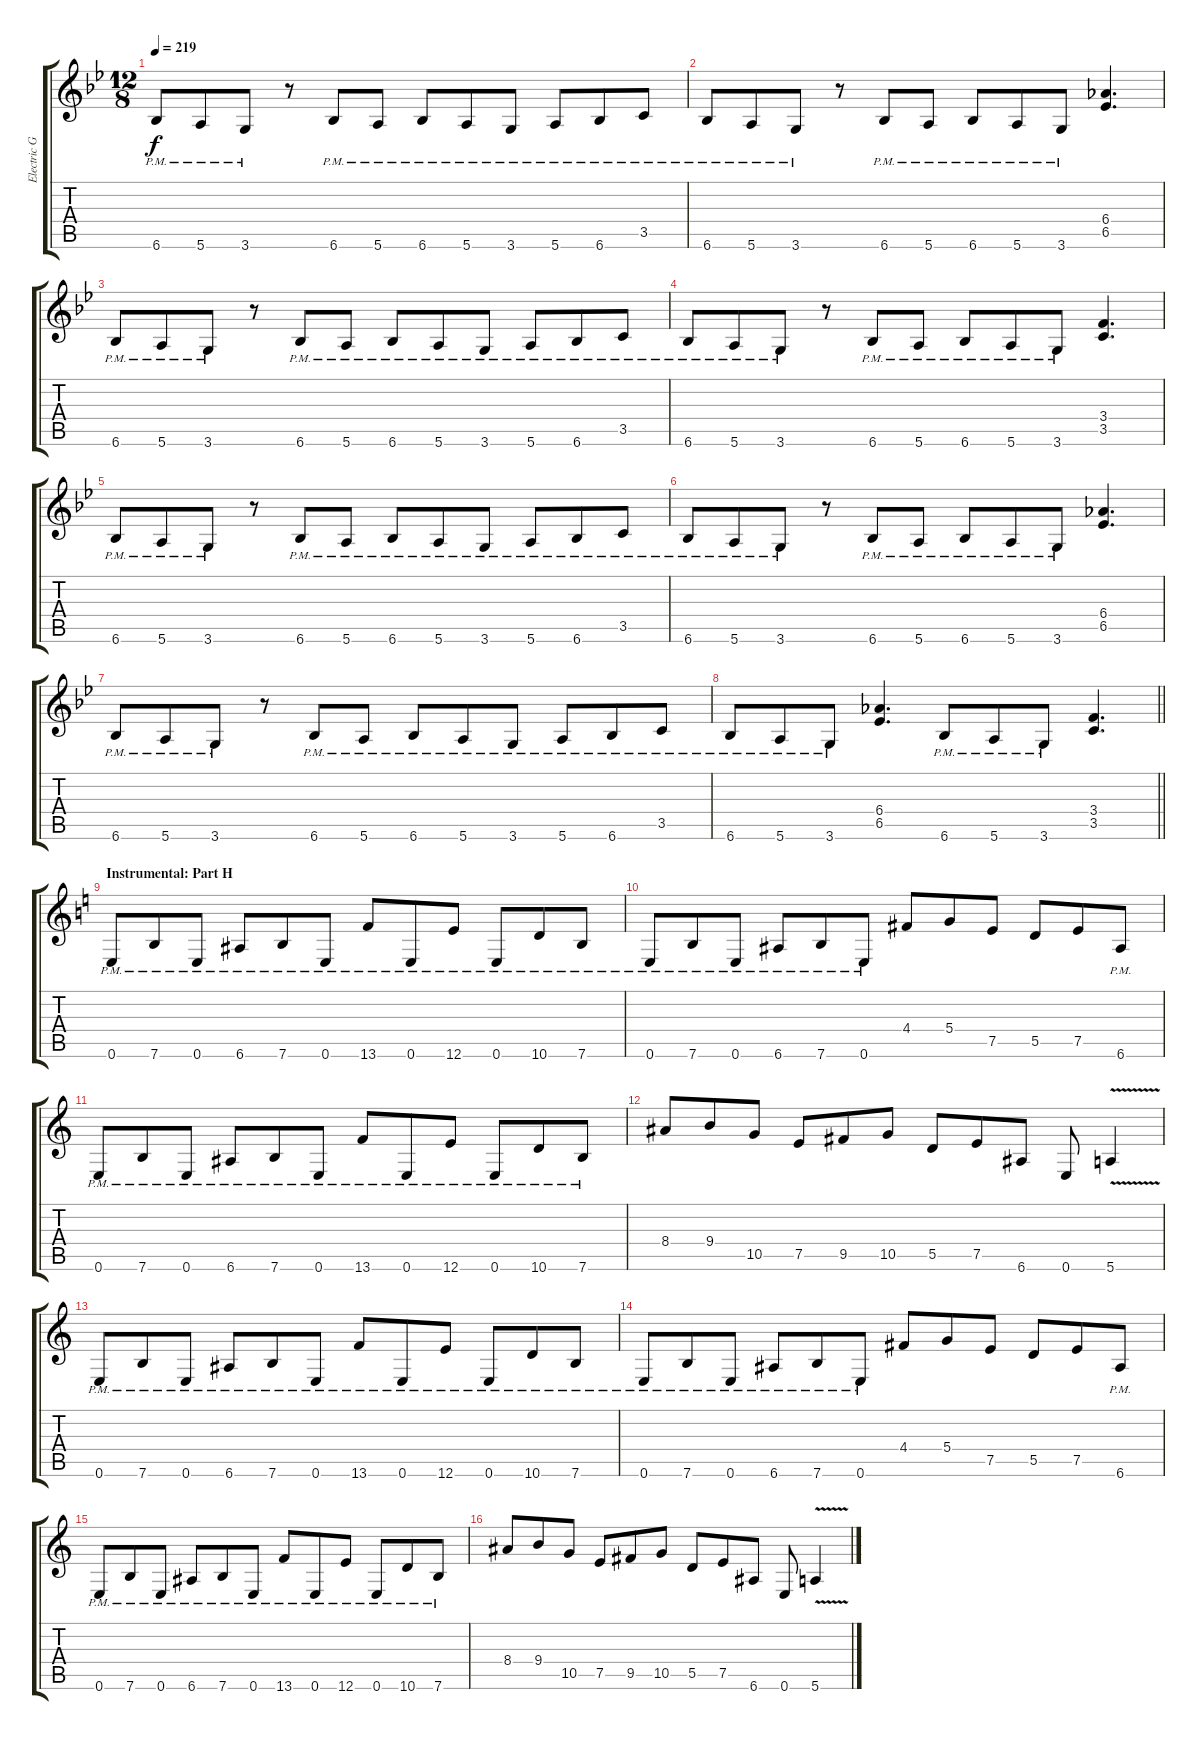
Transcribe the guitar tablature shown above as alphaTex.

\track ("Electric Guitar I" "Electric G") {instrument distortionguitar}
\staff {score tabs}
\tuning (E4 B3 G3 D3 A2 E2) {hide}
\ts (12 8)
\tempo 219
\clef g2
\ks bb
6.6{pm}.8{dy f} 5.6{pm}.8 3.6{pm}.8 r.8 6.6{pm}.8 5.6{pm}.8 6.6{pm}.8 5.6{pm}.8 3.6{pm}.8 5.6{pm}.8 6.6{pm}.8 3.5{pm}.8 |
6.6{pm}.8 5.6{pm}.8 3.6{pm}.8 r.8 6.6{pm}.8 5.6{pm}.8 6.6{pm}.8 5.6{pm}.8 3.6{pm}.8 (6.4 6.5).4{d} |
6.6{pm}.8 5.6{pm}.8 3.6{pm}.8 r.8 6.6{pm}.8 5.6{pm}.8 6.6{pm}.8 5.6{pm}.8 3.6{pm}.8 5.6{pm}.8 6.6{pm}.8 3.5{pm}.8 |
6.6{pm}.8 5.6{pm}.8 3.6{pm}.8 r.8 6.6{pm}.8 5.6{pm}.8 6.6{pm}.8 5.6{pm}.8 3.6{pm}.8 (3.4 3.5).4{d} |
6.6{pm}.8 5.6{pm}.8 3.6{pm}.8 r.8 6.6{pm}.8 5.6{pm}.8 6.6{pm}.8 5.6{pm}.8 3.6{pm}.8 5.6{pm}.8 6.6{pm}.8 3.5{pm}.8 |
6.6{pm}.8 5.6{pm}.8 3.6{pm}.8 r.8 6.6{pm}.8 5.6{pm}.8 6.6{pm}.8 5.6{pm}.8 3.6{pm}.8 (6.4 6.5).4{d} |
6.6{pm}.8 5.6{pm}.8 3.6{pm}.8 r.8 6.6{pm}.8 5.6{pm}.8 6.6{pm}.8 5.6{pm}.8 3.6{pm}.8 5.6{pm}.8 6.6{pm}.8 3.5{pm}.8 |
\barLineRight lightlight
6.6{pm}.8 5.6{pm}.8 3.6{pm}.8 (6.4 6.5).4{d} 6.6{pm}.8 5.6{pm}.8 3.6{pm}.8 (3.4 3.5).4{d} |
\section ("" "Instrumental: Part H")
\ks c
0.6{pm}.8 7.6{pm}.8 0.6{pm}.8 6.6{pm}.8 7.6{pm}.8 0.6{pm}.8 13.6{pm}.8 0.6{pm}.8 12.6{pm}.8 0.6{pm}.8 10.6{pm}.8 7.6{pm}.8 |
0.6{pm}.8 7.6{pm}.8 0.6{pm}.8 6.6{pm}.8 7.6{pm}.8 0.6{pm}.8 4.4.8 5.4.8 7.5.8 5.5.8 7.5.8 6.6{pm}.8 |
0.6{pm}.8 7.6{pm}.8 0.6{pm}.8 6.6{pm}.8 7.6{pm}.8 0.6{pm}.8 13.6{pm}.8 0.6{pm}.8 12.6{pm}.8 0.6{pm}.8 10.6{pm}.8 7.6{pm}.8 |
8.4.8 9.4.8 10.5.8 7.5.8 9.5.8 10.5.8 5.5.8 7.5.8 6.6.8 0.6.8 5.6{v}.4 |
0.6{pm}.8 7.6{pm}.8 0.6{pm}.8 6.6{pm}.8 7.6{pm}.8 0.6{pm}.8 13.6{pm}.8 0.6{pm}.8 12.6{pm}.8 0.6{pm}.8 10.6{pm}.8 7.6{pm}.8 |
0.6{pm}.8 7.6{pm}.8 0.6{pm}.8 6.6{pm}.8 7.6{pm}.8 0.6{pm}.8 4.4.8 5.4.8 7.5.8 5.5.8 7.5.8 6.6{pm}.8 |
0.6{pm}.8 7.6{pm}.8 0.6{pm}.8 6.6{pm}.8 7.6{pm}.8 0.6{pm}.8 13.6{pm}.8 0.6{pm}.8 12.6{pm}.8 0.6{pm}.8 10.6{pm}.8 7.6{pm}.8 |
8.4.8 9.4.8 10.5.8 7.5.8 9.5.8 10.5.8 5.5.8 7.5.8 6.6.8 0.6.8 5.6{v}.4
